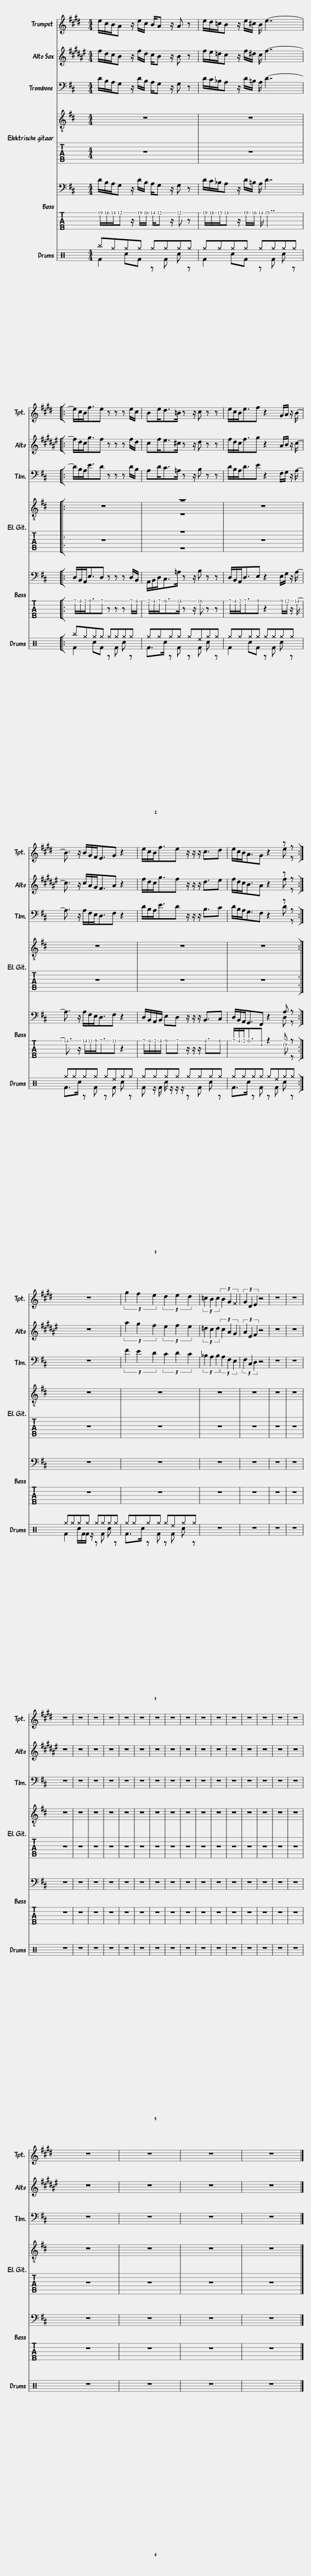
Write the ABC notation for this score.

X:1
%%score ( 1 2 ) ( 3 4 ) ( 5 6 ) { ( 7 9 ) | ( 8 10 ) } ( 11 12 )
L:1/8
M:4/4
I:linebreak $
K:D
V:1 treble transpose=-2
V:2 treble transpose="-2 "
V:3 treble transpose=-9
V:4 treble transpose="-9 "
V:5 bass
V:6 bass
V:7 bass transpose=-12
V:9 bass transpose="-12 "
V:8 tab transpose=-12 stafflines=5 strings="E1,A1,D2,G2 "
V:10 tab transpose=-12 stafflines=5 strings="E1,A1,D2,G2 "
V:11 perc
K:none
V:12 perc
K:none
V:1
[K:E] e/c/B/A z/ e/c/ B/A z/ A z | e/d/=c/B z/ e/^c/ B/ e7/2- |:$ e/c/B<fe z z z e/c/ | Be<d=B/ z z/ c z z | e/c/B<ef z2 G/A/ z/ B/- |$ %5
 B3/2 z/ B/G/F<EG z2 | e/c/B<fe z/ z/ z/ c3/2d | e/c/B<AG z2 z z :|$ z8 | (3g2 f2 e2 (3d2 e2 d2 | %10
 (3=c2 B2 c2 (3B2 G2 F2 | (3G2 D2 E2 z4 | z8 | z8 |$ z8 | %15
 z8 | z8 | z8 | z8 | z8 | %20
 z8 | z8 | z8 | z8 | z8 | %25
 z8 | z8 | z8 | z8 | z8 |$ %30
 z8 | z8 | z8 | z8 |] %34
V:2
[K:E] x8 | x8 |:$ x8 | x8 | x8 |$ %5
 x8 | x8 | x6 e z :|$ x8 | x8 | %10
 x8 | x8 | x8 | x8 |$ x8 | %15
 x8 | x8 | x8 | x8 | x8 | %20
 x8 | x8 | x8 | x8 | x8 | %25
 x8 | x8 | x8 | x8 | x8 |$ %30
 x8 | x8 | x8 | x8 |] %34
V:3
[K:F#] f/d/c/B z/ f/d/ c/B z/ B z | f/e/=d/c z/ f/^d/ c/ f7/2- |:$ f/d/c<gf z z z f/d/ | cf<e^c/ z z/ d z z | f/d/c<fg z2 A/B/ z/ c/- |$ %5
 c3/2 z/ c/A/G<FA z2 | f/d/c<gf z/ z/ z/ d3/2e | f/d/c<BA z2 z z :|$ z8 | (3a2 g2 f2 (3e2 f2 e2 | %10
 (3=d2 c2 d2 (3c2 A2 G2 | (3A2 E2 F2 z4 | z8 | z8 |$ z8 | %15
 z8 | z8 | z8 | z8 | z8 | %20
 z8 | z8 | z8 | z8 | z8 | %25
 z8 | z8 | z8 | z8 | z8 |$ %30
 z8 | z8 | z8 | z8 |] %34
V:4
[K:F#] x8 | x8 |:$ x8 | x8 | x8 |$ %5
 x8 | x8 | x6 f z :|$ x8 | x8 | %10
 x8 | x8 | x8 | x8 |$ x8 | %15
 x8 | x8 | x8 | x8 | x8 | %20
 x8 | x8 | x8 | x8 | x8 | %25
 x8 | x8 | x8 | x8 | x8 |$ %30
 x8 | x8 | x8 | x8 |] %34
V:5
 D/B,/A,/G, z/ D/B,/ A,/G, z/ G, z | D/C/_B,/A, z/ D/=B,/ A,/ D7/2- |:$ D/B,/A,<ED z z z D/B,/ | A,D<C=A,/ z z/ B, z z | D/B,/A,<DE z2 F,/G,/ z/ A,/- |$ %5
 A,3/2 z/ A,/F,/E,<D,F, z2 | D/B,/A,<ED z/ z/ z/ B,3/2C | D/B,/A,<G,F, z2 z z :|$ z8 | (3F2 E2 D2 (3C2 D2 C2 | %10
 (3_B,2 A,2 B,2 (3A,2 F,2 E,2 | (3F,2 C,2 D,2 z4 | z8 | z8 |$ z8 | %15
 z8 | z8 | z8 | z8 | z8 | %20
 z8 | z8 | z8 | z8 | z8 | %25
 z8 | z8 | z8 | z8 | z8 |$ %30
 z8 | z8 | z8 | z8 |] %34
V:6
 x8 | x8 |:$ x8 | x8 | x8 |$ %5
 x8 | x8 | x6 D z :|$ x8 | x8 | %10
 x8 | x8 | x8 | x8 |$ x8 | %15
 x8 | x8 | x8 | x8 | x8 | %20
 x8 | x8 | x8 | x8 | x8 | %25
 x8 | x8 | x8 | x8 | x8 |$ %30
 x8 | x8 | x8 | x8 |] %34
V:7
 D/B,/A,/G, z/ D/B,/ A,/G, z/ G, z | D/C/_B,/A, z/ D/=B,/ A,/ D7/2 |:$ D,/B,,/A,,<E,D, z z z D,/B,,/ | A,,/B,,/D,<C,=A,/ z z/ B, z z | D,/B,,/A,,<D,E, z2 E,/G,/ z/ A,/- |$ %5
 A,3/2 z/ A,/F,/E,<D,F, z2 | D,/B,,/A,,/B,,/ E,D, z/ z/ z/ B,,3/2C, | D,/B,,/A,,<G,,F,, z2 A, z :|$ z8 | z8 | %10
 z8 | z8 | z8 | z8 |$ z8 | %15
 z8 | z8 | z8 | z8 | z8 | %20
 z8 | z8 | z8 | z8 | z8 | %25
 z8 | z8 | z8 | z8 | z8 |$ %30
 z8 | z8 | z8 | z8 |] %34
V:8
 !1!D,/!1!B,,/!1!A,,/!1!G,, x/ !1!D,/!1!B,,/ !1!A,,/!1!G,, x/ !1!G,, x | !1!D,/!1!C,/!1!=B,,/!1!A,, x/ !1!D,/!1!^B,,/ !1!A,,/ !1!D,7/2 |:$ !1!D,,/!1!B,,,/!1!A,,,<!1!E,,!1!D,, x x x !1!D,,/!1!B,,,/ | !1!A,,,/!1!B,,,/!1!D,,<!1!C,,!1!=A,,/ x x/ !1!B,, x x | !1!D,,/!1!B,,,/!1!A,,,<!1!D,,!1!E,, x2 !1!E,,/!1!G,,/ x/ !1!A,,/- |$ %5
 !1!A,,3/2 x/ !1!A,,/!1!F,,/!1!E,,<!1!D,,!1!F,, x2 | !1!D,,/!1!B,,,/!1!A,,,/!1!B,,,/ !1!E,,!1!D,, x/ x/ x/ !1!B,,,3/2!1!C,, | !1!D,,/!1!B,,,/!1!A,,,<!1!G,,,!2!F,,, x2 !2!A,, x :|$ x8 | x8 | %10
 x8 | x8 | x8 | x8 |$ x8 | %15
 x8 | x8 | x8 | x8 | x8 | %20
 x8 | x8 | x8 | x8 | x8 | %25
 x8 | x8 | x8 | x8 | x8 |$ %30
 x8 | x8 | x8 | x8 |] %34
V:9
 x8 | x8 |:$ x8 | x8 | x8 |$ %5
 x8 | x8 | x6 D, z :|$ x8 | x8 | %10
 x8 | x8 | x8 | x8 |$ x8 | %15
 x8 | x8 | x8 | x8 | x8 | %20
 x8 | x8 | x8 | x8 | x8 | %25
 x8 | x8 | x8 | x8 | x8 |$ %30
 x8 | x8 | x8 | x8 |] %34
V:10
 x8 | x8 |:$ x8 | x8 | x8 |$ %5
 x8 | x8 | x6 !1!D,, x :|$ x8 | x8 | %10
 x8 | x8 | x8 | x8 |$ x8 | %15
 x8 | x8 | x8 | x8 | x8 | %20
 x8 | x8 | x8 | x8 | x8 | %25
 x8 | x8 | x8 | x8 | x8 |$ %30
 x8 | x8 | x8 | x8 |] %34
V:11
[K:C] ^b^g^g^g ^g^g^g^g | ^g^g^g^g ^g^g^g^g |:$ ^b^g^g^g ^g^g^g^g | ^g^g^g^g ^g^e^g^g | ^g^g^g^g ^g^g^g^g |$ %5
 ^g^g^g^g ^g^e^g^g | ^g^g^g^g ^g^g^g^g | ^g^g^g^g ^g^e^g^g :|$ ^g^g^g^g ^g^g^g^g | ^g^g^g^g ^g^e^g^g | %10
 z8 | z8 | z8 | z8 |$ z8 | %15
 z8 | z8 | z8 | z8 | z8 | %20
 z8 | z8 | z8 | z8 | z8 | %25
 z8 | z8 | z8 | z8 | z8 |$ %30
 z8 | z8 | z8 | z8 |] %34
V:12
[K:C] F2 cF z F c z | F2 cF z F c z |:$ F2 cF z F c z | F>c z F z F c z | F2 cF z F c z |$ %5
 F>c z F z F c z | F z/ F/ c/ z/ z/ z/ z F c z | F>c z F z F c z :|$ F2 c/F/F/ z/ z F c z | F>c z F z F c z | %10
 x8 | x8 | x8 | x8 |$ x8 | %15
 x8 | x8 | x8 | x8 | x8 | %20
 x8 | x8 | x8 | x8 | x8 | %25
 x8 | x8 | x8 | x8 | x8 |$ %30
 x8 | x8 | x8 | x8 |] %34
